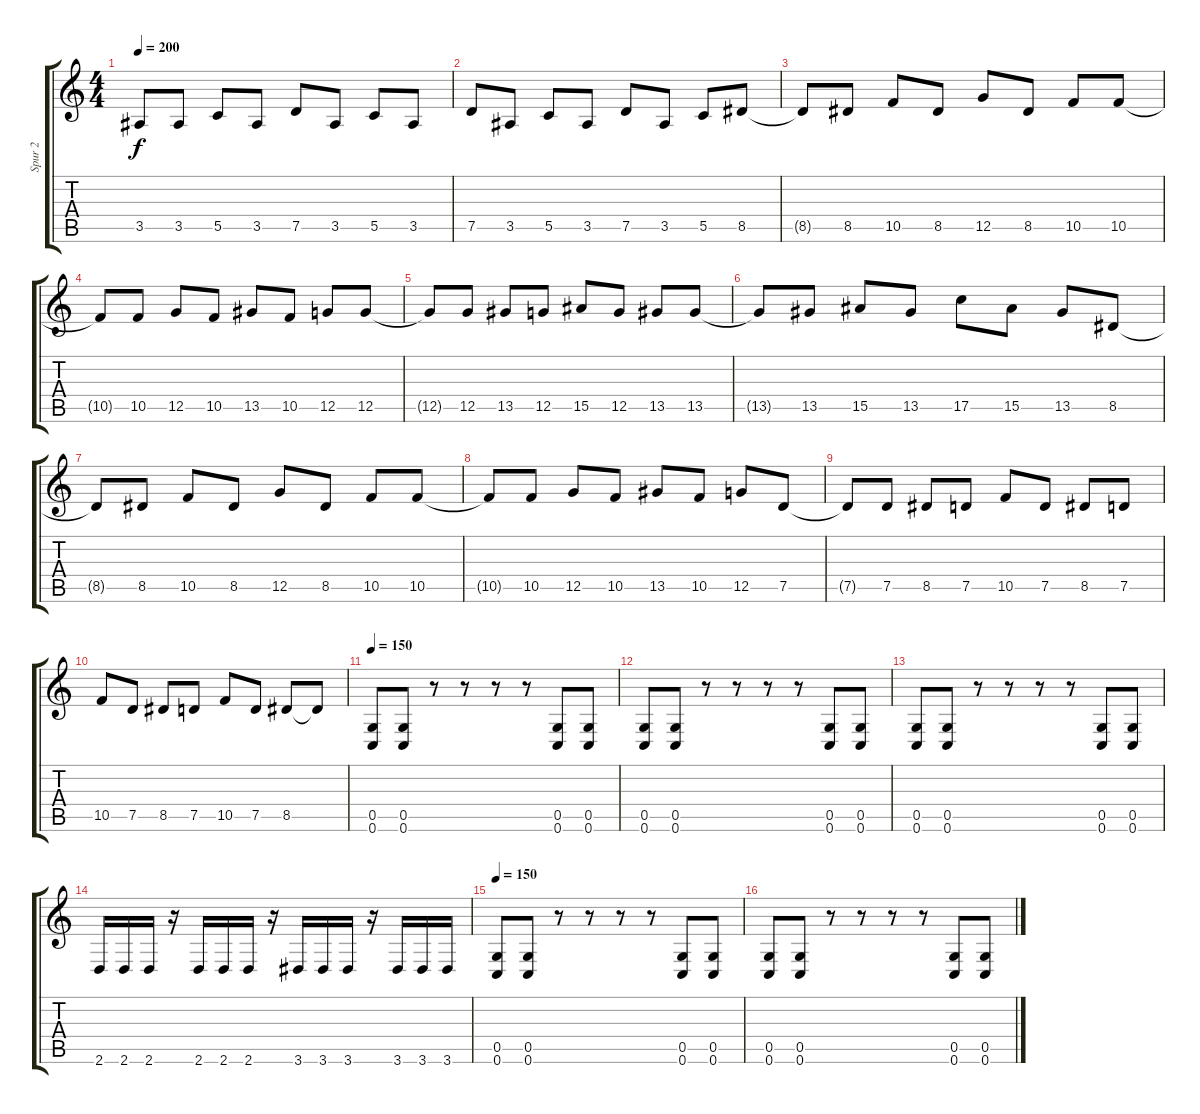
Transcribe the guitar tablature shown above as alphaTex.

\track ("Spur 2" "Spur 2") {instrument distortionguitar}
\staff {score tabs}
\tuning (D4 A3 F3 C3 G2 C2) {hide}
\ts (4 4)
\tempo 200
\clef g2
\ks c
3.5{t}.8{dy f} 3.5.8 5.5.8 3.5.8 7.5.8 3.5.8 5.5.8 3.5.8 |
7.5.8 3.5.8 5.5.8 3.5.8 7.5.8 3.5.8 5.5.8 8.5.8 |
8.5{t}.8 8.5.8 10.5.8 8.5.8 12.5.8 8.5.8 10.5.8 10.5.8 |
10.5{t}.8 10.5.8 12.5.8 10.5.8 13.5.8 10.5.8 12.5.8 12.5.8 |
12.5{t}.8 12.5.8 13.5.8 12.5.8 15.5.8 12.5.8 13.5.8 13.5.8 |
13.5{t}.8 13.5.8 15.5.8 13.5.8 17.5.8 15.5.8 13.5.8 8.5.8 |
8.5{t}.8 8.5.8 10.5.8 8.5.8 12.5.8 8.5.8 10.5.8 10.5.8 |
10.5{t}.8 10.5.8 12.5.8 10.5.8 13.5.8 10.5.8 12.5.8 7.5.8 |
7.5{t}.8 7.5.8 8.5.8 7.5.8 10.5.8 7.5.8 8.5.8 7.5.8 |
10.5.8 7.5.8 8.5.8 7.5.8 10.5.8 7.5.8 8.5.8 8.5{t}.8 |
\tempo 150
(0.5 0.6).8 (0.5 0.6).8 r.8 r.8 r.8 r.8 (0.5 0.6).8 (0.5 0.6).8 |
(0.5 0.6).8 (0.5 0.6).8 r.8 r.8 r.8 r.8 (0.5 0.6).8 (0.5 0.6).8 |
(0.5 0.6).8 (0.5 0.6).8 r.8 r.8 r.8 r.8 (0.5 0.6).8 (0.5 0.6).8 |
2.6.16 2.6.16 2.6.16 r.16 2.6.16 2.6.16 2.6.16 r.16 3.6.16 3.6.16 3.6.16 r.16 3.6.16 3.6.16 3.6.16 |
\tempo 150
(0.5 0.6).8 (0.5 0.6).8 r.8 r.8 r.8 r.8 (0.5 0.6).8 (0.5 0.6).8 |
(0.5 0.6).8 (0.5 0.6).8 r.8 r.8 r.8 r.8 (0.5 0.6).8 (0.5 0.6).8
